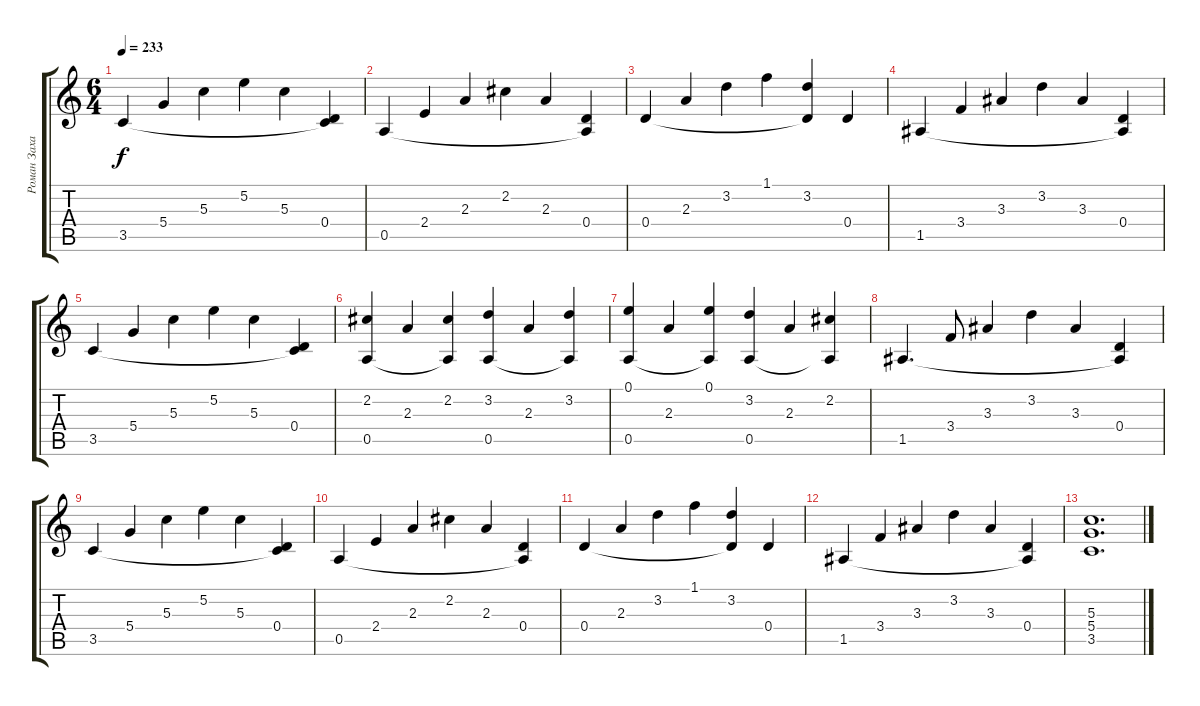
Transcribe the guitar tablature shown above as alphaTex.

\track ("Роман Захаров" "Роман Заха") {instrument acousticguitarnylon}
\staff {score tabs}
\tuning (E4 B3 G3 D3 A2 E2) {hide}
\ts (6 4)
\tempo 233
\clef g2
\ks c
3.5.4{dy f} 5.4.4 5.3.4 5.2.4 5.3.4 (0.4 3.5{t}).4 |
0.5.4 2.4.4 2.3.4 2.2.4 2.3.4 (0.4 0.5{t}).4 |
0.4.4 2.3.4 3.2.4 1.1.4 (3.2 0.4{t}).4 0.4.4 |
1.5.4 3.4.4 3.3.4 3.2.4 3.3.4 (0.4 1.5{t}).4 |
3.5.4 5.4.4 5.3.4 5.2.4 5.3.4 (0.4 3.5{t}).4 |
(2.2 0.5).4 2.3.4 (2.2 0.5{t}).4 (3.2 0.5).4 2.3.4 (3.2 0.5{t}).4 |
(0.1 0.5).4 2.3.4 (0.1 0.5{t}).4 (3.2 0.5).4 2.3.4 (2.2 0.5{t}).4 |
1.5.4{d} 3.4.8 3.3.4 3.2.4 3.3.4 (0.4 1.5{t}).4 |
3.5.4 5.4.4 5.3.4 5.2.4 5.3.4 (0.4 3.5{t}).4 |
0.5.4 2.4.4 2.3.4 2.2.4 2.3.4 (0.4 0.5{t}).4 |
0.4.4 2.3.4 3.2.4 1.1.4 (3.2 0.4{t}).4 0.4.4 |
1.5.4 3.4.4 3.3.4 3.2.4 3.3.4 (0.4 1.5{t}).4 |
(5.3 5.4 3.5).1{d}
